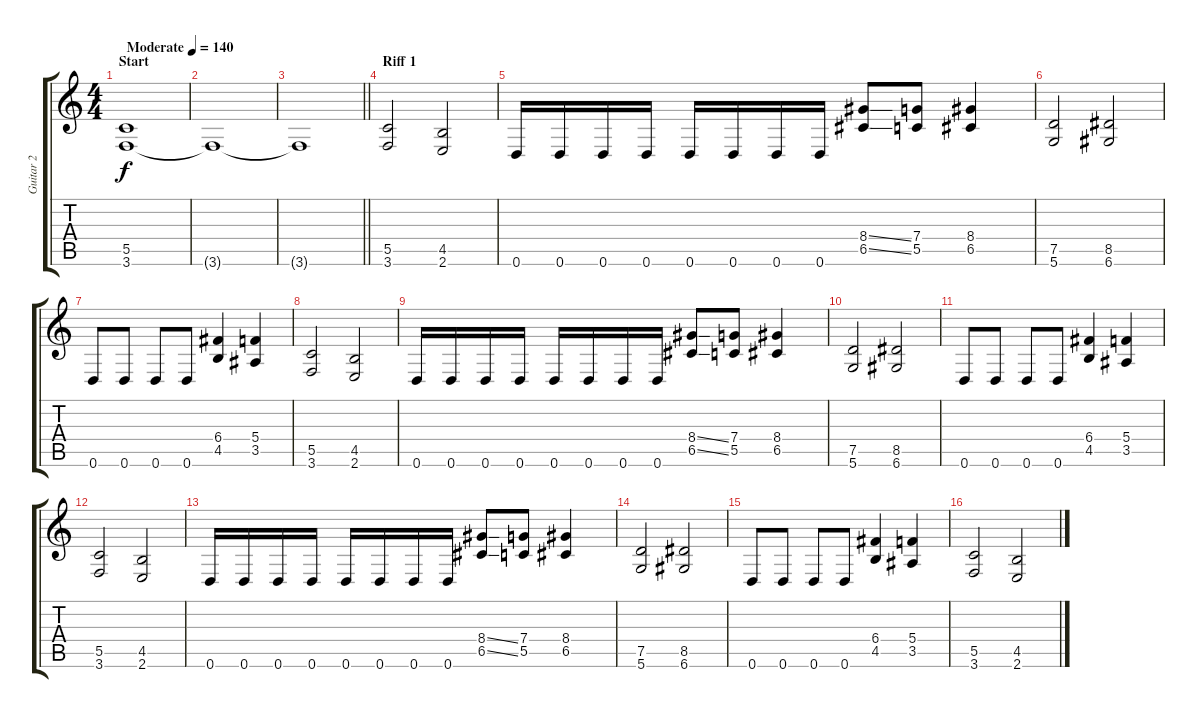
\track ("Guitar 2" "Guitar 2") {instrument distortionguitar}
\staff {score tabs}
\tuning (D4 A3 F3 C3 G2 D2) {hide}
\ts (4 4)
\section ("" "Start")
\tempo (140 "Moderate")
\clef g2
\ks c
(5.5 3.6).1{dy f instrument distortionguitar} |
3.6{t}.1 |
\barLineRight lightlight
3.6{t}.1 |
\section ("" "Riff 1")
(5.5 3.6).2 (4.5 2.6).2 |
0.6.16 0.6.16 0.6.16 0.6.16 0.6.16 0.6.16 0.6.16 0.6.16 (8.4{ss} 6.5{ss}).8 (7.4 5.5).8 (8.4 6.5).4 |
(7.5 5.6).2 (8.5 6.6).2 |
0.6.8 0.6.8 0.6.8 0.6.8 (6.4 4.5).4 (5.4 3.5).4 |
(5.5 3.6).2 (4.5 2.6).2 |
0.6.16 0.6.16 0.6.16 0.6.16 0.6.16 0.6.16 0.6.16 0.6.16 (8.4{ss} 6.5{ss}).8 (7.4 5.5).8 (8.4 6.5).4 |
(7.5 5.6).2 (8.5 6.6).2 |
0.6.8 0.6.8 0.6.8 0.6.8 (6.4 4.5).4 (5.4 3.5).4 |
(5.5 3.6).2 (4.5 2.6).2 |
0.6.16 0.6.16 0.6.16 0.6.16 0.6.16 0.6.16 0.6.16 0.6.16 (8.4{ss} 6.5{ss}).8 (7.4 5.5).8 (8.4 6.5).4 |
(7.5 5.6).2 (8.5 6.6).2 |
0.6.8 0.6.8 0.6.8 0.6.8 (6.4 4.5).4 (5.4 3.5).4 |
(5.5 3.6).2 (4.5 2.6).2
